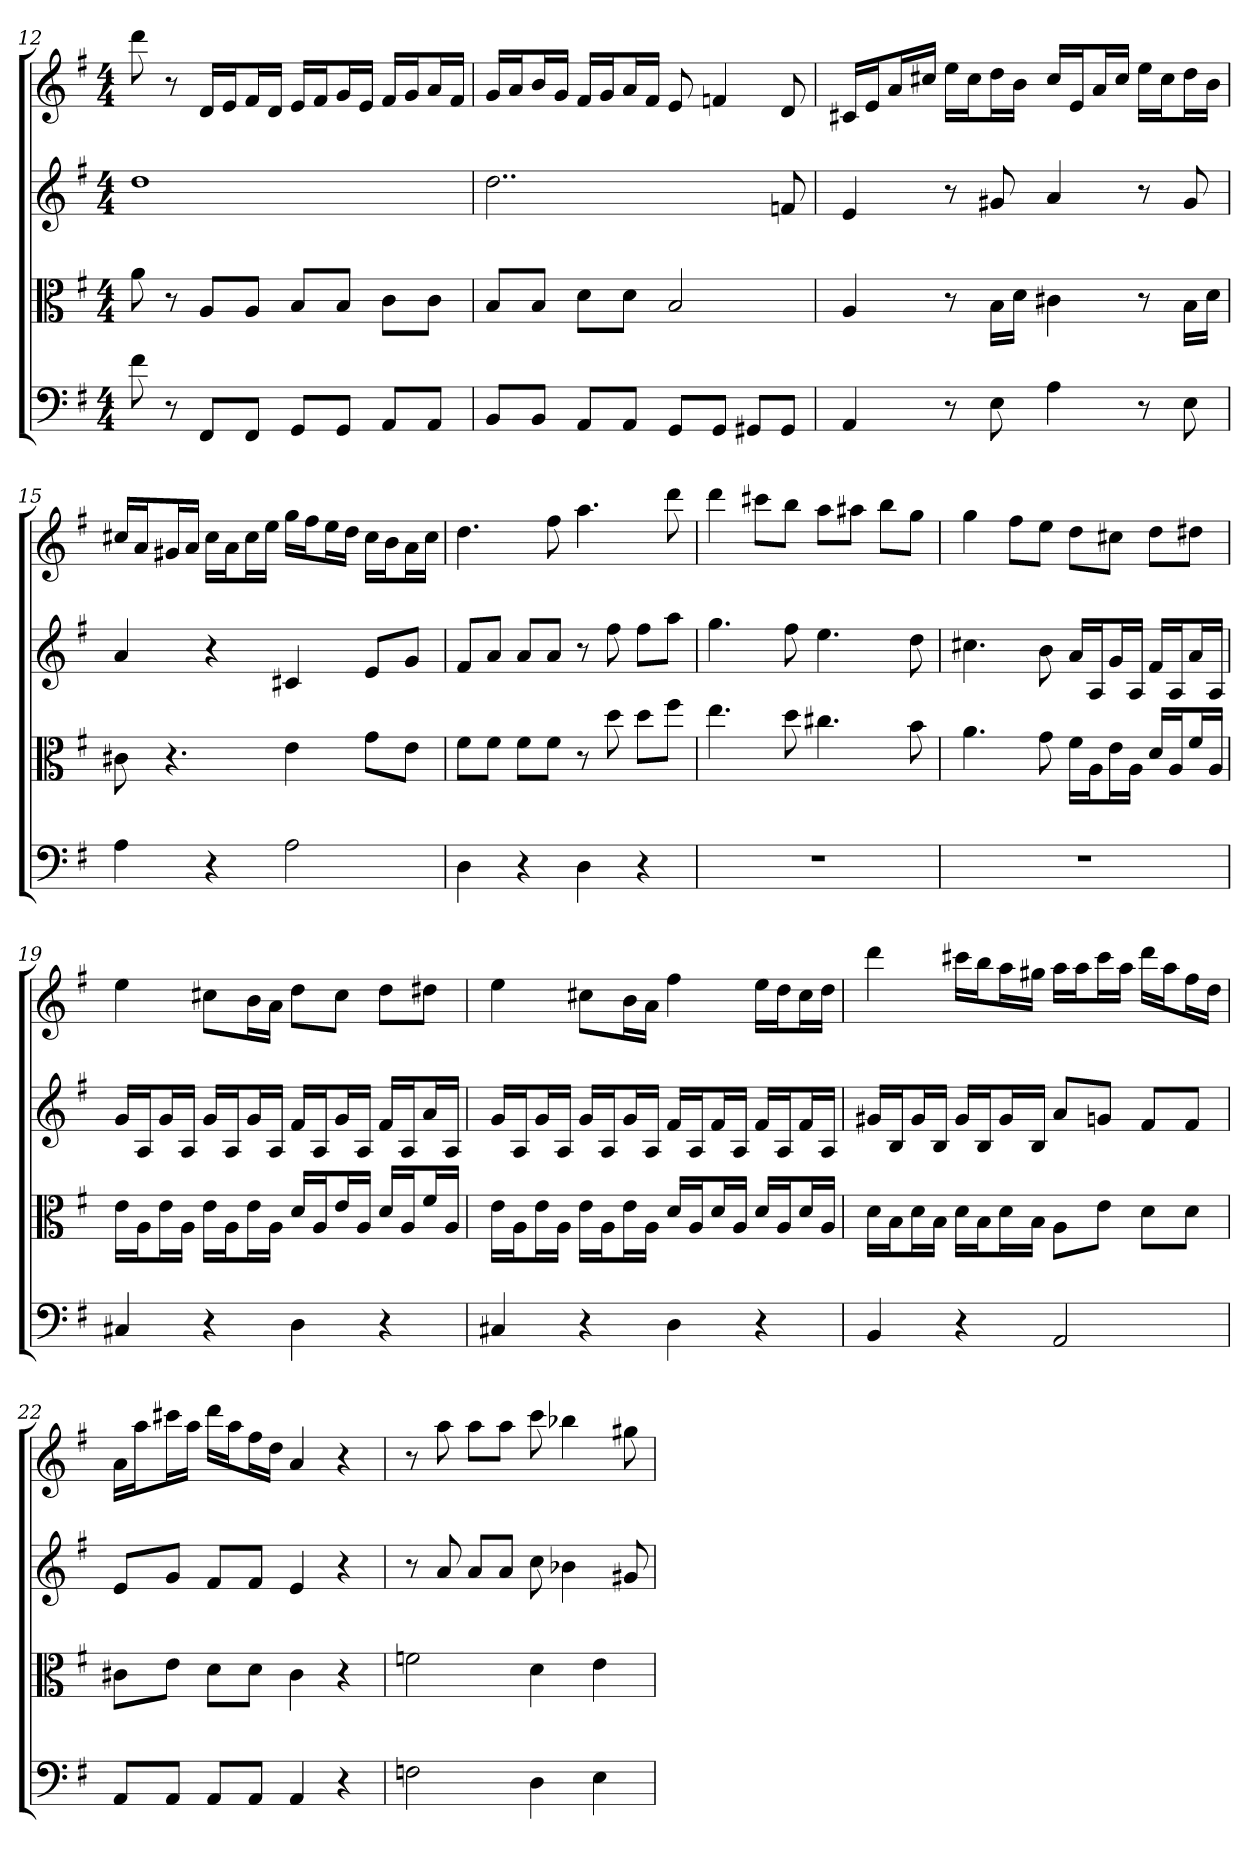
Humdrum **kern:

**kern	**kern	**kern	**kern
*part4	*part3	*part2	*part1
*staff4	*staff3	*staff2	*staff1
*clefF4	*clefC3	*	*
*k[f#]	*k[f#]	*k[f#]	*k[f#]
*G:	*G:	*G:	*G:
*M4/4	*M4/4	*M4/4	*M4/4
=12	=12	=12	=12
8f#	8a	1dd	8ddd
8r	8r	.	8r
8FF#/L	8A/L	.	16dLL
.	.	.	16eJ
8FF#/J	8A/J	.	16f#L
.	.	.	16dJJ
8GG/L	8B/L	.	16eLL
.	.	.	16f#J
8GG/J	8B/J	.	16gL
.	.	.	16eJJ
8AA/L	8c\L	.	16f#LL
.	.	.	16gJ
8AA/J	8c\J	.	16aL
.	.	.	16f#JJ
=13	=13	=13	=13
8BB/L	8B/L	2..dd	16gLL
.	.	.	16aJ
8BB/J	8B/J	.	16bL
.	.	.	16gJJ
8AA/L	8d\L	.	16f#LL
.	.	.	16gJ
8AA/J	8d\J	.	16aL
.	.	.	16f#JJ
8GG/L	2B	.	8e
8GG/J	.	.	4fn
8GG#X/L	.	.	.
8GG#/J	.	8fn	8d
=14	=14	=14	=14
4AA	4A	4e	16c#XLL
.	.	.	16eJ
.	.	.	16aL
.	.	.	16cc#XJJ
8r	8r	8r	16eeLL
.	.	.	16cc#J
8E	16B\LL	8g#X	16ddL
.	16d\JJ	.	16bJJ
4A	4c#X	4a	16cc#LL
.	.	.	16eJ
.	.	.	16aL
.	.	.	16cc#JJ
8r	8r	8r	16eeLL
.	.	.	16cc#J
8E	16B\LL	8g#	16ddL
.	16d\JJ	.	16bJJ
=15	=15	=15	=15
4A	8c#X	4a	16cc#XLL
.	.	.	16aJ
.	4.r	.	16g#XL
.	.	.	16aJJ
4r	.	4r	16cc#LL
.	.	.	16aJ
.	.	.	16cc#L
.	.	.	16eeJJ
2A	4e	4c#X	16ggLL
.	.	.	16ff#J
.	.	.	16eeL
.	.	.	16ddJJ
.	8g\L	8eL	16cc#LL
.	.	.	16bJ
.	8e\J	8gJ	16aL
.	.	.	16cc#JJ
=16	=16	=16	=16
4D	8f#\L	8f#L	4.dd
.	8f#\J	8aJ	.
4r	8f#\L	8aL	.
.	8f#\J	8aJ	8ff#
4D	8r	8r	4.aa
.	8dd	8ff#	.
4r	8dd\L	8ff#L	.
.	8ff#\J	8aaJ	8ddd
=17	=17	=17	=17
1r	4.ee	4.gg	4ddd
.	.	.	8ccc#XL
.	8dd	8ff#	8bbJ
.	4.cc#X	4.ee	8aaL
.	.	.	8aa#XJ
.	.	.	8bbL
.	8b	8dd	8ggJ
=18	=18	=18	=18
1r	4.a	4.cc#X	4gg
.	.	.	8ff#L
.	8g	8b	8eeJ
.	16f#\LL	16aLL	8ddL
.	16A\J	16AJ	.
.	16e\L	16gL	8cc#XJ
.	16A\JJ	16AJJ	.
.	16d/LL	16f#LL	8ddL
.	16A/J	16AJ	.
.	16f#/L	16aL	8dd#XJ
.	16A/JJ	16AJJ	.
=19	=19	=19	=19
4C#X	16e\LL	16gLL	4ee
.	16A\J	16AJ	.
.	16e\L	16gL	.
.	16A\JJ	16AJJ	.
4r	16e\LL	16gLL	8cc#XL
.	16A\J	16AJ	.
.	16e\L	16gL	16bL
.	16A\JJ	16AJJ	16aJJ
4D	16d/LL	16f#LL	8ddL
.	16A/J	16AJ	.
.	16e/L	16gL	8cc#J
.	16A/JJ	16AJJ	.
4r	16d/LL	16f#LL	8ddL
.	16A/J	16AJ	.
.	16f#/L	16aL	8dd#XJ
.	16A/JJ	16AJJ	.
=20	=20	=20	=20
4C#X	16e\LL	16gLL	4ee
.	16A\J	16AJ	.
.	16e\L	16gL	.
.	16A\JJ	16AJJ	.
4r	16e\LL	16gLL	8cc#XL
.	16A\J	16AJ	.
.	16e\L	16gL	16bL
.	16A\JJ	16AJJ	16aJJ
4D	16d/LL	16f#LL	4ff#
.	16A/J	16AJ	.
.	16d/L	16f#L	.
.	16A/JJ	16AJJ	.
4r	16d/LL	16f#LL	16eeLL
.	16A/J	16AJ	16ddJ
.	16d/L	16f#L	16cc#L
.	16A/JJ	16AJJ	16ddJJ
=21	=21	=21	=21
4BB	16d\LL	16g#XLL	4ddd
.	16B\J	16BJ	.
.	16d\L	16g#L	.
.	16B\JJ	16BJJ	.
4r	16d\LL	16g#LL	16ccc#XLL
.	16B\J	16BJ	16bbJ
.	16d\L	16g#L	16aaL
.	16B\JJ	16BJJ	16gg#XJJ
2AA	8A\L	8aL	16aaLL
.	.	.	16aaJ
.	8e\J	8gnJ	16ccc#L
.	.	.	16aaJJ
.	8d\L	8f#L	16dddLL
.	.	.	16aaJ
.	8d\J	8f#J	16ff#L
.	.	.	16ddJJ
=22	=22	=22	=22
8AA/L	8c#X\L	8eL	16aLL
.	.	.	16aaJ
8AA/J	8e\J	8gJ	16ccc#XL
.	.	.	16aaJJ
8AA/L	8d\L	8f#L	16dddLL
.	.	.	16aaJ
8AA/J	8d\J	8f#J	16ff#L
.	.	.	16ddJJ
4AA	4c#	4e	4a
4r	4r	4r	4r
=23	=23	=23	=23
2Fn	2fn	8r	8r
.	.	8a	8aa
.	.	8aL	8aaL
.	.	8aJ	8aaJ
4D	4d	8cc	8ccc
.	.	4b-X	4bb-X
4E	4e	.	.
.	.	8g#X	8gg#X
=	=	=	=
*-	*-	*-	*-
